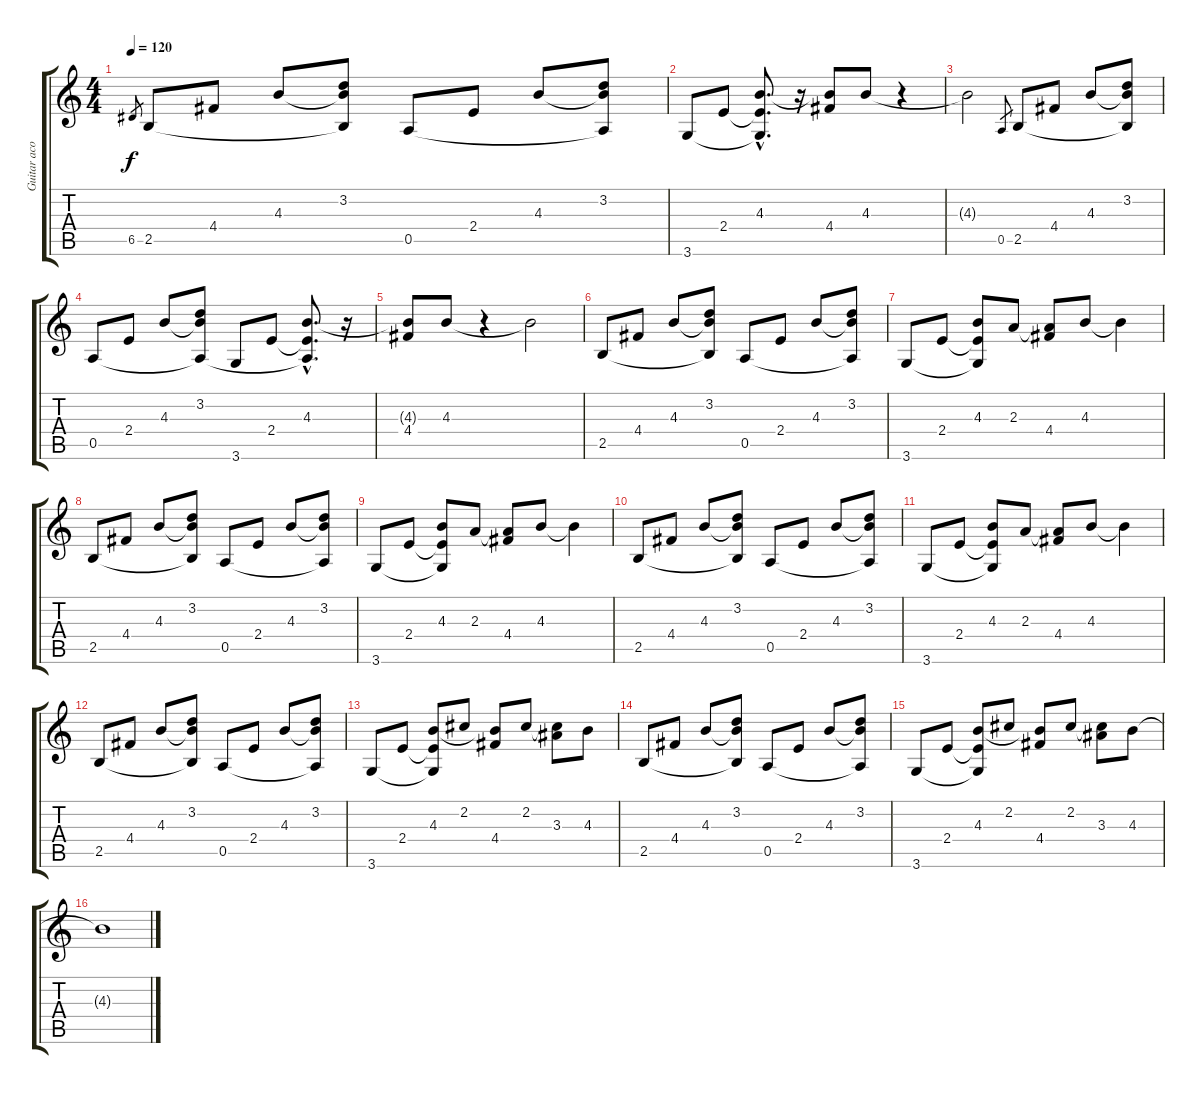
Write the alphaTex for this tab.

\track ("Guitar acoustique" "Guitar aco") {instrument acousticguitarsteel}
\staff {score tabs}
\tuning (E4 B3 G3 D3 A2 E2) {hide}
\ts (4 4)
\tempo 120
\clef g2
\ks c
6.5.8{gr dy f instrument acousticguitarsteel} 2.5.8{volume 16} 4.4.8 4.3.8 (3.2 4.3{t} 2.5{t}).8 0.5.8 2.4.8 4.3.8 (3.2 4.3{t} 0.5{t}).8 |
3.6.8 2.4.8 (4.3{hac} 2.4{hac t} 3.6{hac t}).8{d} r.16 (4.3{t} 4.4).8 4.3.8 r.4 |
4.3{t}.2 0.5.8{gr} 2.5.8 4.4.8 4.3.8 (3.2 4.3{t} 2.5{t}).8 |
0.5.8 2.4.8 4.3.8 (3.2 4.3{t} 0.5{t}).8 3.6.8 2.4.8 (4.3{hac} 2.4{hac t} 0.5{hac t}).8{d} r.16 |
(4.3{t} 4.4).8 4.3.8 r.4 4.3{t}.2 |
2.5.8 4.4.8 4.3.8 (3.2 4.3{t} 2.5{t}).8 0.5.8 2.4.8 4.3.8 (3.2 4.3{t} 0.5{t}).8 |
3.6.8 2.4.8 (4.3 2.4{t} 3.6{t}).8 2.3.8 (2.3{t} 4.4).8 4.3.8 4.3{t}.4 |
2.5.8 4.4.8 4.3.8 (3.2 4.3{t} 2.5{t}).8 0.5.8 2.4.8 4.3.8 (3.2 4.3{t} 0.5{t}).8 |
3.6.8 2.4.8 (4.3 2.4{t} 3.6{t}).8 2.3.8 (2.3{t} 4.4).8 4.3.8 4.3{t}.4 |
2.5.8 4.4.8 4.3.8 (3.2 4.3{t} 2.5{t}).8 0.5.8 2.4.8 4.3.8 (3.2 4.3{t} 0.5{t}).8 |
3.6.8 2.4.8 (4.3 2.4{t} 3.6{t}).8 2.3.8 (2.3{t} 4.4).8 4.3.8 4.3{t}.4 |
2.5.8 4.4.8 4.3.8 (3.2 4.3{t} 2.5{t}).8 0.5.8 2.4.8 4.3.8 (3.2 4.3{t} 0.5{t}).8 |
3.6.8 2.4.8 (4.3 2.4{t} 3.6{t}).8 2.2.8 (4.3{t} 4.4).8 2.2.8 (2.2{t} 3.3).8 4.3.8 |
2.5.8 4.4.8 4.3.8 (3.2 4.3{t} 2.5{t}).8 0.5.8 2.4.8 4.3.8 (3.2 4.3{t} 0.5{t}).8 |
3.6.8 2.4.8 (4.3 2.4{t} 3.6{t}).8 2.2.8 (4.3{t} 4.4).8 2.2.8 (2.2{t} 3.3).8 4.3.8 |
4.3{t}.1
